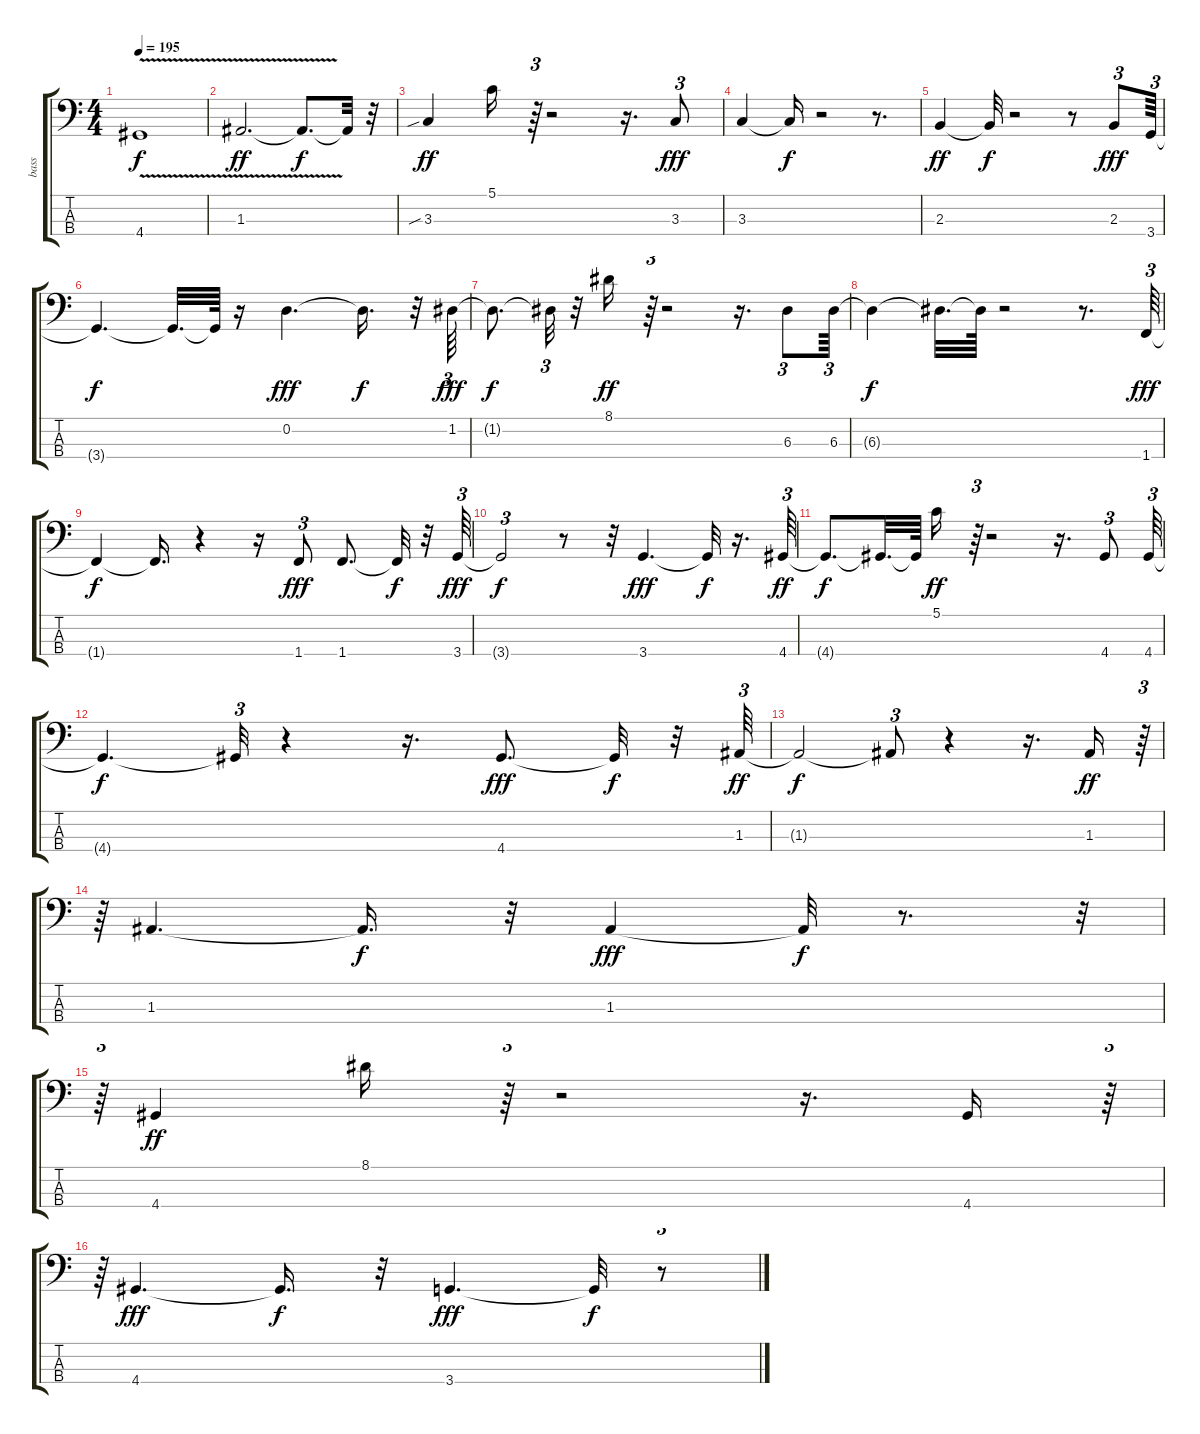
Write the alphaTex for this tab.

\track ("bass" "bass") {mute instrument slapbass2}
\staff {score tabs}
\tuning (G2 D2 A1 E1) {hide}
\ts (4 4)
\tempo 195
\clef f4
\ks c
4.4{v}.1{dy f} |
1.3{v}.2{d dy ff} 1.3{t}.8{d dy f} 1.3{t}.32 r.32 |
3.3{sib}.4{dy ff} 5.1.16 r.64{tu (3 2)} r.2 r.16{d} 3.3.8{tu (3 2) dy fff} |
3.3.4 3.3{t}.16{dy f} r.2 r.8{d} |
2.3.4{dy ff} 2.3{t}.32{dy f} r.2 r.8 2.3.8{tu (3 2) dy fff} 3.4.64{tu (3 2)} |
3.4{t}.4{d dy f} 3.4{t}.32{d} 3.4{t}.64 r.16 0.2.4{d dy fff} 0.2{t}.16{d dy f} r.32 1.2.64{tu (3 2) dy fff} |
1.2{t}.8{d dy f} 1.2{t}.32{tu (3 2)} r.32 8.1.16{dy ff} r.64{tu (3 2)} r.2 r.16{d} 6.3.8{tu (3 2)} 6.3.64{tu (3 2)} |
6.3{t}.4{dy f} 6.3{t}.32{d} 6.3{t}.64 r.2 r.8{d} 1.4.64{tu (3 2) dy fff} |
1.4{t}.4{dy f} 1.4{t}.16{d} r.4 r.16 1.4.8{tu (3 2) dy fff} 1.4.8{d} 1.4{t}.32{dy f} r.32 3.4.64{tu (3 2) dy fff} |
3.4{t}.2{tu (3 2) dy f} r.8 r.32 3.4.4{d dy fff} 3.4{t}.32{dy f} r.16{d} 4.4.64{tu (3 2) dy ff} |
4.4{t}.8{d dy f} 4.4{t}.32{d} 4.4{t}.64 5.1.16{dy ff} r.64{tu (3 2)} r.2 r.16{d} 4.4.8{tu (3 2)} 4.4.64{tu (3 2)} |
4.4{t}.4{d dy f} 4.4{t}.32{tu (3 2)} r.4 r.16{d} 4.4.8{d dy fff} 4.4{t}.32{dy f} r.32 1.3.64{tu (3 2) dy ff} |
1.3{t}.2{dy f} 1.3{t}.8{tu (3 2)} r.4 r.16{d} 1.3.16{dy ff} r.64{tu (3 2)} |
r.64{tu (3 2)} 1.3.4{d} 1.3{t}.16{d dy f} r.32 1.3.4{dy fff} 1.3{t}.32{dy f} r.8{d} r.32{tu (3 2)} |
r.64{tu (3 2)} 4.4.4{dy ff} 8.1.16 r.64{tu (3 2)} r.2 r.16{d} 4.4.16 r.64{tu (3 2)} |
r.64{tu (3 2)} 4.4.4{d dy fff} 4.4{t}.16{d dy f} r.32 3.4.4{d dy fff} 3.4{t}.32{dy f} r.8{tu (3 2)}
